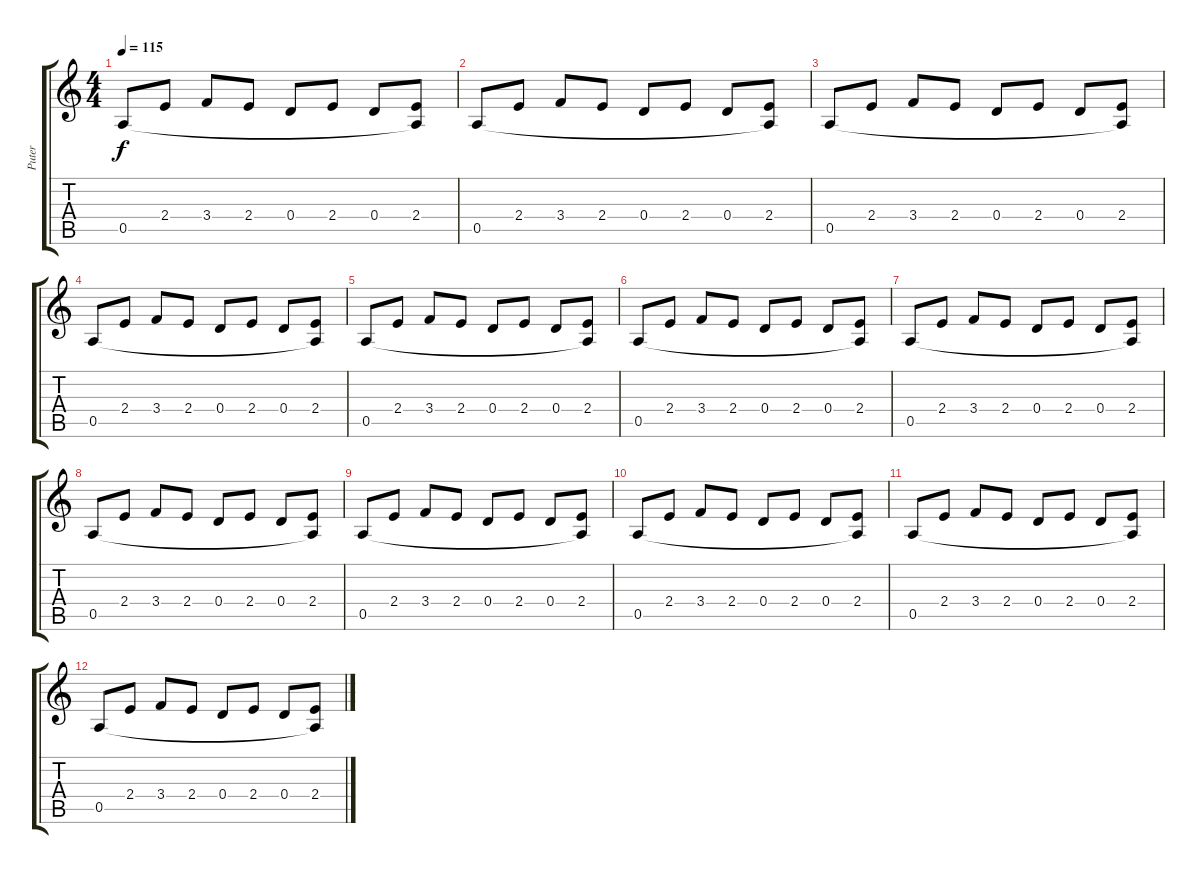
\track ("Puter" "Puter") {instrument acousticguitarsteel}
\staff {score tabs}
\tuning (E4 B3 G3 D3 A2 E2) {hide}
\ts (4 4)
\tempo 115
\clef g2
\ks c
0.5.8{dy f instrument acousticguitarsteel} 2.4.8 3.4.8 2.4.8 0.4.8 2.4.8 0.4.8 (2.4 0.5{t}).8 |
0.5.8 2.4.8 3.4.8 2.4.8 0.4.8 2.4.8 0.4.8 (2.4 0.5{t}).8 |
0.5.8 2.4.8 3.4.8 2.4.8 0.4.8 2.4.8 0.4.8 (2.4 0.5{t}).8 |
0.5.8 2.4.8 3.4.8 2.4.8 0.4.8 2.4.8 0.4.8 (2.4 0.5{t}).8 |
0.5.8 2.4.8 3.4.8 2.4.8 0.4.8 2.4.8 0.4.8 (2.4 0.5{t}).8 |
0.5.8 2.4.8 3.4.8 2.4.8 0.4.8 2.4.8 0.4.8 (2.4 0.5{t}).8 |
0.5.8 2.4.8 3.4.8 2.4.8 0.4.8 2.4.8 0.4.8 (2.4 0.5{t}).8 |
0.5.8 2.4.8 3.4.8 2.4.8 0.4.8 2.4.8 0.4.8 (2.4 0.5{t}).8 |
0.5.8 2.4.8 3.4.8 2.4.8 0.4.8 2.4.8 0.4.8 (2.4 0.5{t}).8 |
0.5.8 2.4.8 3.4.8 2.4.8 0.4.8 2.4.8 0.4.8 (2.4 0.5{t}).8 |
0.5.8 2.4.8 3.4.8 2.4.8 0.4.8 2.4.8 0.4.8 (2.4 0.5{t}).8 |
0.5.8 2.4.8 3.4.8 2.4.8 0.4.8 2.4.8 0.4.8 (2.4 0.5{t}).8
